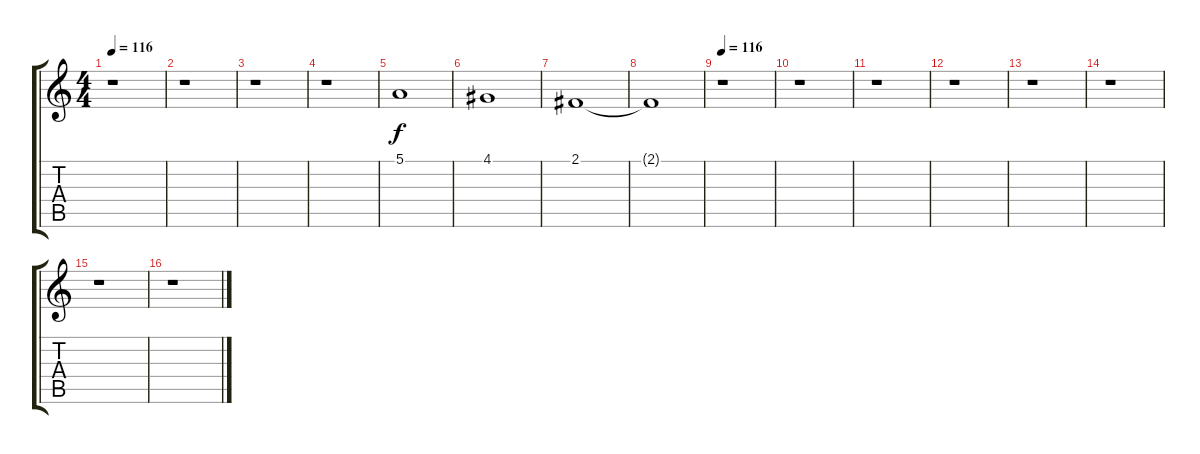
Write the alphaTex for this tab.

\track "" {instrument piccolo}
\staff {score tabs}
\tuning (E4 B3 G3 D3 A2 E2) {hide}
\ts (4 4)
\tempo 116
\clef g2
\ks c
r.1{dy f} |
r.1 |
r.1 |
r.1 |
5.1.1 |
4.1.1 |
2.1.1 |
2.1{t}.1 |
\tempo 116
r.1 |
r.1 |
r.1 |
r.1 |
r.1 |
r.1 |
r.1 |
r.1
